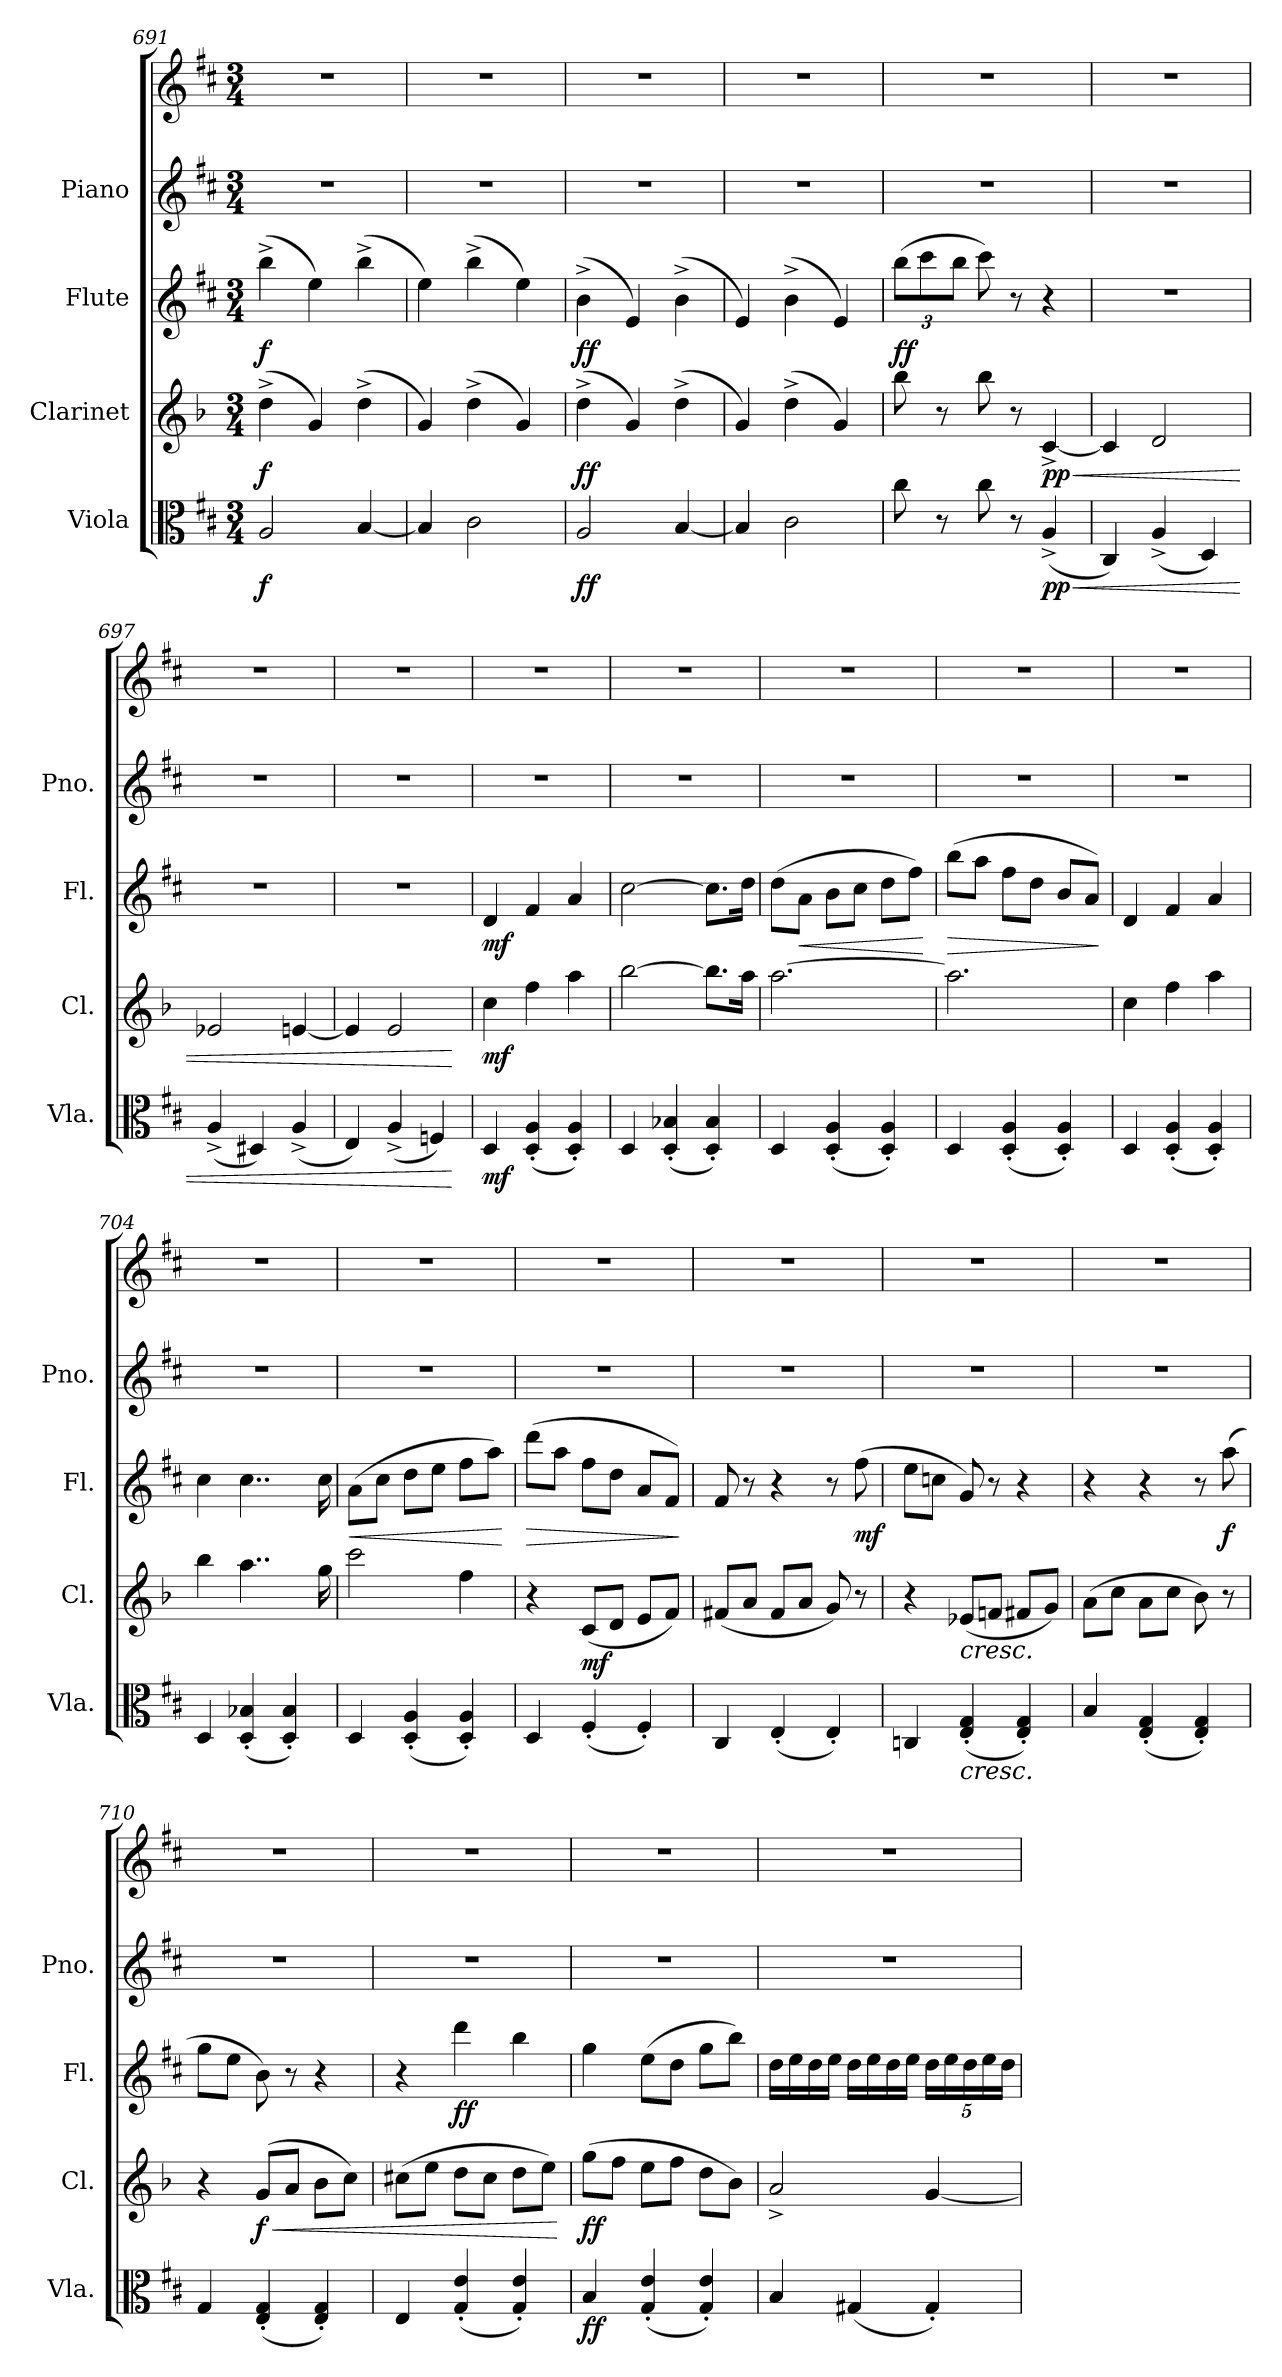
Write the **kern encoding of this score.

**kern	**dynam	**kern	**dynam	**kern	**dynam	**kern	**kern
*part4	*part4	*part3	*part3	*part2	*part2	*part1	*part1
*staff5	*staff5	*staff4	*staff4	*staff3	*staff3	*staff2	*staff1
*I"Viola	*	*I"Clarinet	*	*I"Flute	*	*I"Piano	*
*I'Vla.	*	*I'Cl.	*	*I'Fl.	*	*I'Pno.	*
*clefC3	*	*clefG2	*	*clefG2	*	*clefG2	*clefG2
*	*	*ITrd2c3	*	*	*	*	*
*k[f#c#]	*	*k[f#c#]	*	*k[f#c#]	*	*k[f#c#]	*k[f#c#]
*M3/4	*	*M3/4	*	*M3/4	*	*M3/4	*M3/4
=691	=691	=691	=691	=691	=691	=691	=691
!	!LO:DY:b	!	!LO:DY:b	!	!LO:DY:b	!	!
2A/	f	(>4b^\	f	(>4bb^\	f	2.r	2.r
.	.	4e/)	.	4ee\)	.	.	.
[4B/	.	(>4b^\	.	(>4bb^\	.	.	.
=692	=692	=692	=692	=692	=692	=692	=692
4B/]	.	4e/)	.	4ee\)	.	2.r	2.r
2c#\	.	(>4b^\	.	(>4bb^\	.	.	.
.	.	4e/)	.	4ee\)	.	.	.
!!LO:LB:g=z
=693	=693	=693	=693	=693	=693	=693	=693
!	!LO:DY:b	!	!LO:DY:b	!	!LO:DY:b	!	!
2A/	ff	(>4b^\	ff	(>4b^\	ff	2.r	2.r
.	.	4e/)	.	4e/)	.	.	.
[4B/	.	(>4b^\	.	(>4b^\	.	.	.
=694	=694	=694	=694	=694	=694	=694	=694
4B/]	.	4e/)	.	4e/)	.	2.r	2.r
2c#\	.	(>4b^\	.	(>4b^\	.	.	.
.	.	4e/)	.	4e/)	.	.	.
=695	=695	=695	=695	=695	=695	=695	=695
*	*	*	*	*Xbrackettup	*	*	*
!	!	!	!	!	!LO:DY:b	!	!
8cc#\	.	8gg\	.	(>12bb\L	ff	2.r	2.r
.	.	.	.	12ccc#\	.	.	.
8r	.	8r	.	.	.	.	.
.	.	.	.	12bb\J	.	.	.
8cc#\	.	8gg\	.	8ccc#\)	.	.	.
8r	.	8r	.	8r	.	.	.
!	!LO:HP:b	!	!LO:HP:b	!	!	!	!
!	!LO:DY:n=1:b	!	!LO:DY:n=1:b	!	!	!	!
(<4A^/	< pp	[4A^/	< pp	4r	.	.	.
=696	=696	=696	=696	=696	=696	=696	=696
4C#/)	.	4A/]	.	2.r	.	2.r	2.r
(<4A^/	.	2B/	.	.	.	.	.
4D/)	.	.	.	.	.	.	.
=697	=697	=697	=697	=697	=697	=697	=697
(<4A^/	.	2cn/	.	2.r	.	2.r	2.r
4D#X/)	.	.	.	.	.	.	.
(<4A^/	.	[4c#X/	.	.	.	.	.
=698	=698	=698	=698	=698	=698	=698	=698
4E/)	.	4c#/]	.	2.r	.	2.r	2.r
(<4A^/	.	2c#/	.	.	.	.	.
4Fn/)	.	.	.	.	.	.	.
.	[	.	[	.	.	.	.
=699	=699	=699	=699	=699	=699	=699	=699
!	!LO:DY:b	!	!LO:DY:b	!	!LO:DY:b	!	!
4D/	mf	4a\	mf	4d/	mf	2.r	2.r
(<4D/' 4A/'	.	4dd\	.	4f#/	.	.	.
4D/' 4A/')	.	4ff#\	.	4a/	.	.	.
=700	=700	=700	=700	=700	=700	=700	=700
4D/	.	[2gg\	.	[2cc#\	.	2.r	2.r
(<4D/' 4B-X/'	.	.	.	.	.	.	.
4D/' 4B-/')	.	8.gg\L]	.	8.cc#\L]	.	.	.
.	.	16ff#\Jk	.	16dd\Jk	.	.	.
!!LO:PB:g=z
=701	=701	=701	=701	=701	=701	=701	=701
4D/	.	[2.ff#\	.	(>8dd\L	.	2.r	2.r
!	!	!	!	!	!LO:HP:b	!	!
.	.	.	.	8a\J	<	.	.
(<4D/' 4A/'	.	.	.	8b\L	.	.	.
.	.	.	.	8cc#\J	.	.	.
4D/' 4A/')	.	.	.	8dd\L	.	.	.
.	.	.	.	8ff#\J)	.	.	.
.	.	.	.	.	[	.	.
=702	=702	=702	=702	=702	=702	=702	=702
!	!	!	!	!	!LO:HP:b	!	!
4D/	.	2.ff#\]	.	(>8bb\L	>	2.r	2.r
.	.	.	.	8aa\J	.	.	.
(<4D/' 4A/'	.	.	.	8ff#\L	.	.	.
.	.	.	.	8dd\J	.	.	.
4D/' 4A/')	.	.	.	8b/L	.	.	.
.	.	.	.	8a/J)	.	.	.
.	.	.	.	.	]	.	.
=703	=703	=703	=703	=703	=703	=703	=703
4D/	.	4a\	.	4d/	.	2.r	2.r
(<4D/' 4A/'	.	4dd\	.	4f#/	.	.	.
4D/' 4A/')	.	4ff#\	.	4a/	.	.	.
=704	=704	=704	=704	=704	=704	=704	=704
4D/	.	4gg\	.	4cc#\	.	2.r	2.r
(<4D/' 4B-X/'	.	4..ff#\	.	4..cc#\	.	.	.
4D/' 4B-/')	.	.	.	.	.	.	.
.	.	16ee\	.	16cc#\	.	.	.
=705	=705	=705	=705	=705	=705	=705	=705
!	!	!	!	!	!LO:HP:b	!	!
4D/	.	2aa\	.	(>8a\L	<	2.r	2.r
.	.	.	.	8cc#\J	.	.	.
(<4D/' 4A/'	.	.	.	8dd\L	.	.	.
.	.	.	.	8ee\J	.	.	.
4D/' 4A/')	.	4dd\	.	8ff#\L	.	.	.
.	.	.	.	8aa\J)	.	.	.
.	.	.	.	.	[	.	.
=706	=706	=706	=706	=706	=706	=706	=706
!	!	!	!	!	!LO:HP:b	!	!
4D/	.	4r	.	(>8ddd\L	>	2.r	2.r
.	.	.	.	8aa\J	.	.	.
!	!	!	!LO:DY:b	!	!	!	!
(<4F#'/	.	(<8A/L	mf	8ff#\L	.	.	.
.	.	8B/J	.	8dd\J	.	.	.
4F#'/)	.	8c#/L	.	8a/L	.	.	.
.	.	8d/J)	.	8f#/J)	.	.	.
.	.	.	.	.	]	.	.
=707	=707	=707	=707	=707	=707	=707	=707
4C#/	.	(<8d#X/L	.	8f#/	.	2.r	2.r
.	.	8f#/J	.	8r	.	.	.
(<4E'/	.	8d#/L	.	4r	.	.	.
.	.	8f#/J	.	.	.	.	.
4E'/)	.	8e/)	.	8r	.	.	.
!	!	!	!	!	!LO:DY:b	!	!
.	.	8r	.	(>8ff#\	mf	.	.
!!LO:LB:g=z
=708	=708	=708	=708	=708	=708	=708	=708
4Cn/	.	4r	.	8ee\L	.	2.r	2.r
.	.	.	.	8ccn\J	.	.	.
!	!	!LO:TX:b:i:t=cresc.	!	!	!	!	!
!LO:TX:b:i:t=cresc.	!	!	!	!	!	!	!
(<4E/' 4G/'	.	(<8cn/L	.	8g/)	.	.	.
.	.	8dn/J	.	8r	.	.	.
4E/' 4G/')	.	8d#X/L	.	4r	.	.	.
.	.	8e/J)	.	.	.	.	.
=709	=709	=709	=709	=709	=709	=709	=709
4B/	.	(>8f#\L	.	4r	.	2.r	2.r
.	.	8a\J	.	.	.	.	.
(<4E/' 4G/'	.	8f#\L	.	4r	.	.	.
.	.	8a\J	.	.	.	.	.
4E/' 4G/')	.	8g\)	.	8r	.	.	.
!	!	!	!	!	!LO:DY:b	!	!
.	.	8r	.	(>8aa\	f	.	.
=710	=710	=710	=710	=710	=710	=710	=710
4G/	.	4r	.	8gg\L	.	2.r	2.r
.	.	.	.	8ee\J	.	.	.
!	!	!	!LO:HP:b	!	!	!	!
!	!	!	!LO:DY:n=1:b	!	!	!	!
(<4E/' 4G/'	.	(>8e/L	< f	8b\)	.	.	.
.	.	8f#/J	.	8r	.	.	.
4E/' 4G/')	.	8g\L	.	4r	.	.	.
.	.	8a\J)	.	.	.	.	.
=711	=711	=711	=711	=711	=711	=711	=711
4E/	.	(>8a#X\L	.	4r	.	2.r	2.r
.	.	8cc#\J	.	.	.	.	.
!	!	!	!	!	!LO:DY:b	!	!
(<4G/' 4e/'	.	8b\L	.	4ddd\	ff	.	.
.	.	8a#\J	.	.	.	.	.
4G/' 4e/')	.	8b\L	.	4bb\	.	.	.
.	.	8cc#\J)	.	.	.	.	.
.	.	.	[	.	.	.	.
=712	=712	=712	=712	=712	=712	=712	=712
!	!LO:DY:b	!	!LO:DY:b	!	!	!	!
4B/	ff	(>8ee\L	ff	4gg\	.	2.r	2.r
.	.	8dd\J	.	.	.	.	.
(<4G/' 4e/'	.	8cc#\L	.	(>8ee\L	.	.	.
.	.	8dd\J	.	8dd\J	.	.	.
4G/' 4e/')	.	8b\L	.	8gg\L	.	.	.
.	.	8g\J)	.	8bb\J)	.	.	.
!!LO:LB:g=z
=713	=713	=713	=713	=713	=713	=713	=713
4B/	.	2f#^/	.	16dd\LL	.	2.r	2.r
.	.	.	.	16ee\	.	.	.
.	.	.	.	16dd\	.	.	.
.	.	.	.	16ee\JJ	.	.	.
(<4G#X/	.	.	.	16dd\LL	.	.	.
.	.	.	.	16ee\	.	.	.
.	.	.	.	16dd\	.	.	.
.	.	.	.	16ee\JJ	.	.	.
4G#'/)	.	[4e/	.	20dd\LL	.	.	.
.	.	.	.	20ee\	.	.	.
.	.	.	.	20dd\	.	.	.
.	.	.	.	20ee\	.	.	.
.	.	.	.	20dd\JJ	.	.	.
=	=	=	=	=	=	=	=
*-	*-	*-	*-	*-	*-	*-	*-
